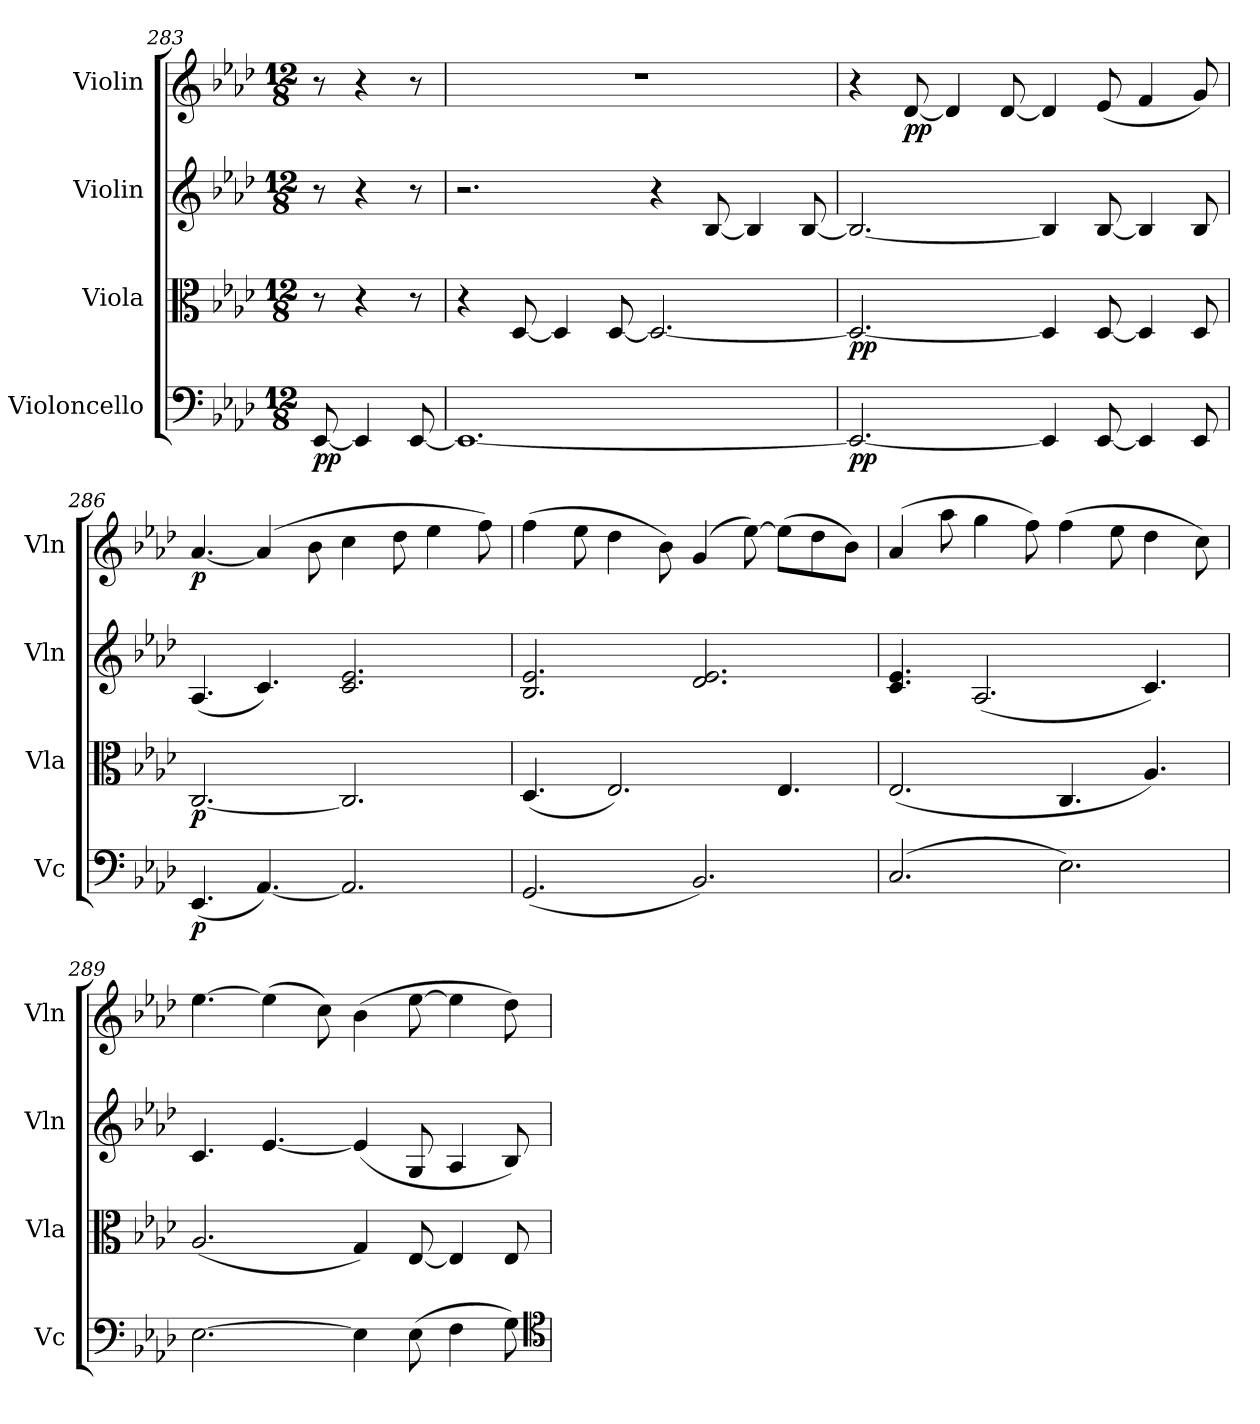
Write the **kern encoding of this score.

**kern	**dynam	**kern	**dynam	**kern	**kern	**dynam
*part4	*part4	*part3	*part3	*part2	*part1	*part1
*staff4	*staff4	*staff3	*staff3	*staff2	*staff1	*staff1
*I"Violoncello	*	*I"Viola	*	*I"Violin	*I"Violin	*
*I'Vc	*	*I'Vla	*	*I'Vln	*I'Vln	*
*clefF4	*	*clefC3	*	*clefG2	*clefG2	*
*k[b-e-a-d-]	*	*k[b-e-a-d-]	*	*k[b-e-a-d-]	*k[b-e-a-d-]	*
*A-:	*	*A-:	*	*A-:	*A-:	*
*M12/8	*	*M12/8	*	*M12/8	*M12/8	*
*MM48	*	*MM48	*	*MM48	*MM48	*
=283	=283	=283	=283	=283	=283	=283
[8EE-	pp	8r	.	8r	8r	.
4EE-]	.	4r	.	4r	4r	.
[8EE-	.	8r	.	8r	8r	.
=284	=284	=284	=284	=284	=284	=284
1.EE-_	.	4r	.	2.r	1.r	.
.	.	[8D-	.	.	.	.
.	.	4D-]	.	.	.	.
.	.	[8D-	.	.	.	.
.	.	2.D-_	.	4r	.	.
.	.	.	.	[8B-	.	.
.	.	.	.	4B-]	.	.
.	.	.	.	[8B-	.	.
=285	=285	=285	=285	=285	=285	=285
2.EE-_	pp	2.D-_	pp	2.B-_	4r	.
.	.	.	.	.	[8d-	pp
.	.	.	.	.	4d-]	.
.	.	.	.	.	[8d-	.
4EE-]	.	4D-]	.	4B-]	4d-]	.
[8EE-	.	[8D-	.	[8B-	(8e-	.
4EE-]	.	4D-]	.	4B-]	4f	.
8EE-	.	8D-	.	8B-	8g)	.
=286	=286	=286	=286	=286	=286	=286
(4.EE-	p	[2.C	p	(4.A-	[4.a-	p
[4.AA-)	.	.	.	4.c)	(4a-]	.
.	.	.	.	.	8b-	.
2.AA-]	.	2.C]	.	2.c 2.e-	4cc	.
.	.	.	.	.	8dd-	.
.	.	.	.	.	4ee-	.
.	.	.	.	.	8ff)	.
=287	=287	=287	=287	=287	=287	=287
(2.GG	.	(4.D-	.	2.B- 2.e-	(4ff	.
.	.	.	.	.	8ee-	.
.	.	2.E-)	.	.	4dd-	.
.	.	.	.	.	8b-)	.
2.BB-)	.	.	.	2.d- 2.e-	(4g	.
.	.	.	.	.	[8ee-)	.
.	.	4.E-	.	.	(8ee-\L]	.
.	.	.	.	.	8dd-\	.
.	.	.	.	.	8b-\J)	.
=288	=288	=288	=288	=288	=288	=288
(2.C	.	(2.E-	.	4.c 4.e-	(4a-	.
.	.	.	.	.	8aa-	.
.	.	.	.	(2.A-	4gg	.
.	.	.	.	.	8ff)	.
2.E-)	.	4.C	.	.	(4ff	.
.	.	.	.	.	8ee-	.
.	.	4.A-)	.	4.c)	4dd-	.
.	.	.	.	.	8cc)	.
=289	=289	=289	=289	=289	=289	=289
[2.E-	.	(2.A-	.	4.c	[4.ee-	.
.	.	.	.	[4.e-	(4ee-]	.
.	.	.	.	.	8cc)	.
4E-]	.	4G)	.	(4e-]	(4b-	.
(8E-	.	[8E-	.	8G	[8ee-	.
4F	.	4E-]	.	4A-	4ee-]	.
8G)	.	8E-	.	8B-)	8dd-)	.
*clefC4	*	*	*	*	*	*
=	=	=	=	=	=	=
*-	*-	*-	*-	*-	*-	*-
